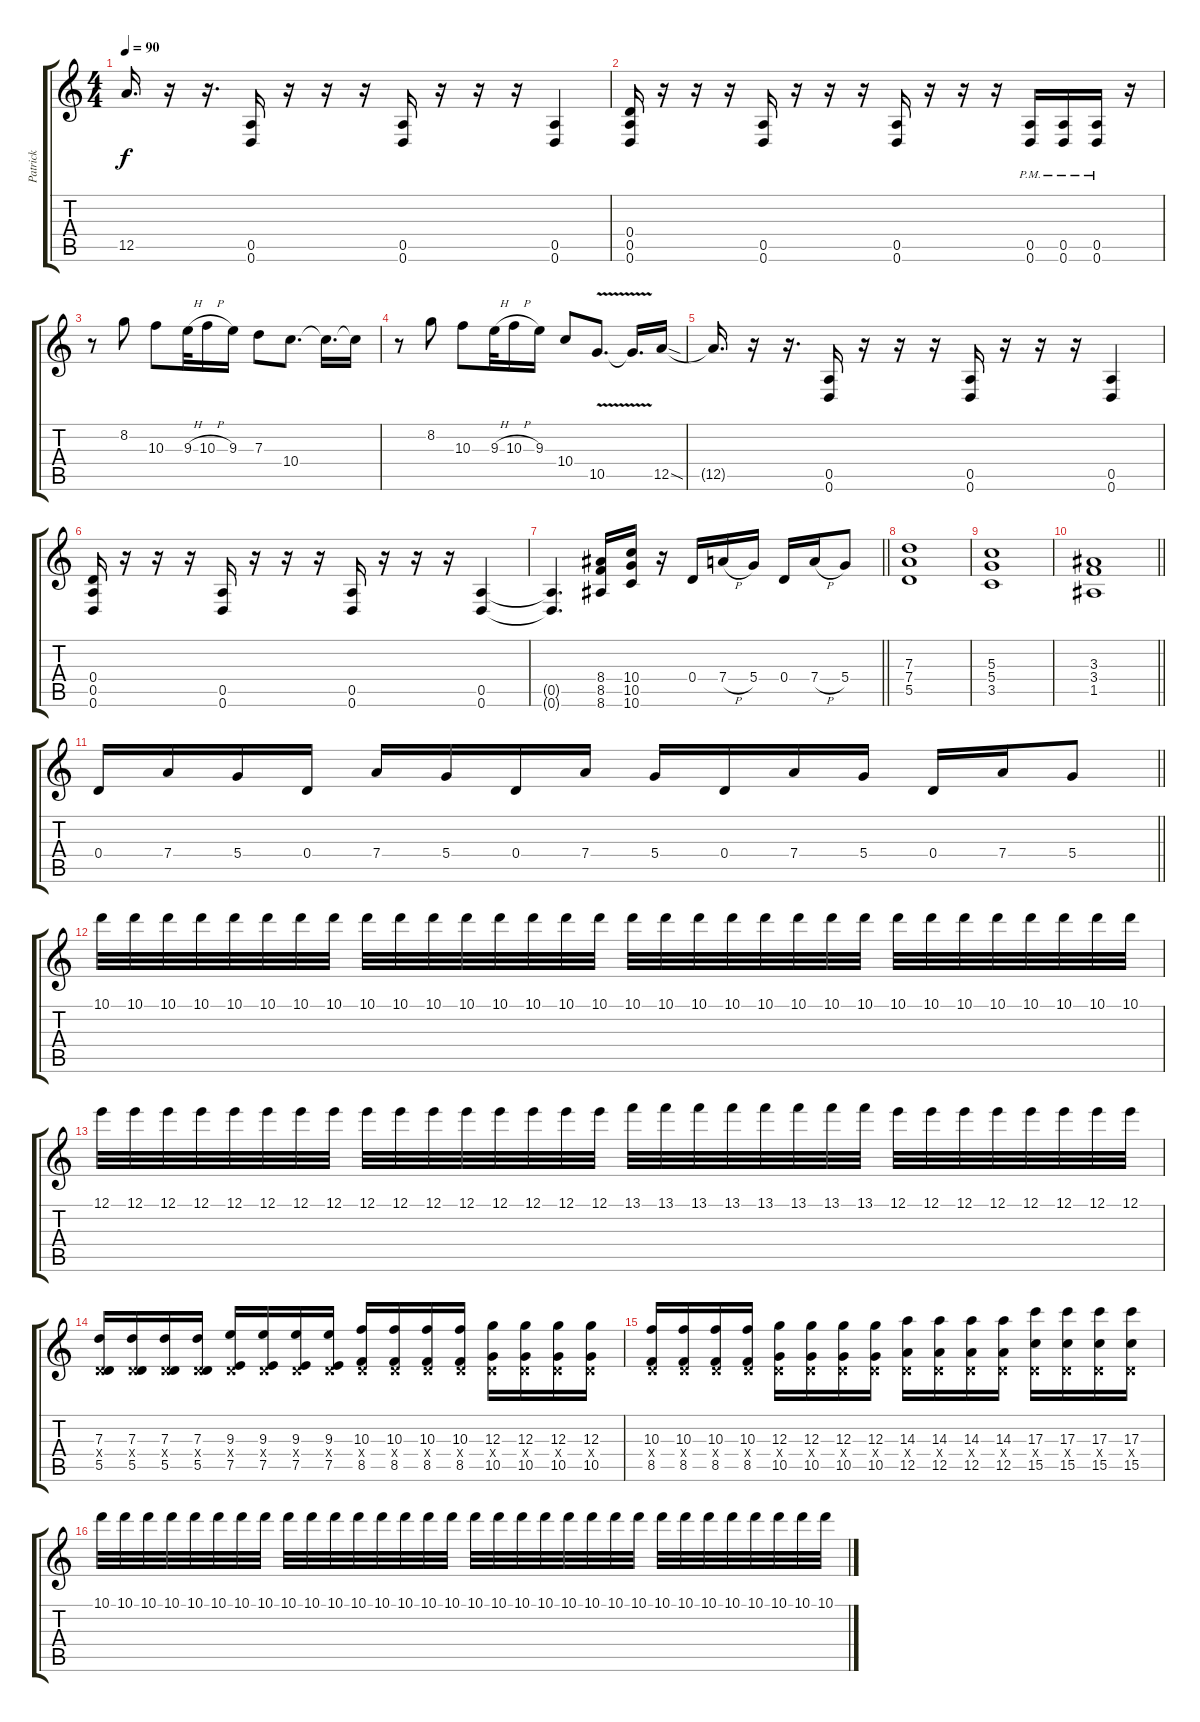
\track ("Patrick" "Patrick") {instrument overdrivenguitar}
\staff {score tabs}
\tuning (E4 B3 G3 D3 A2 D2) {hide}
\ts (4 4)
\tempo 90
\clef g2
\ks c
12.5{t}.16{d dy f} r.16 r.16{d} (0.5 0.6).16 r.16 r.16 r.16 (0.5 0.6).16 r.16 r.16 r.16 (0.5 0.6).4 |
(0.4 0.5 0.6).16 r.16 r.16 r.16 (0.5 0.6).16 r.16 r.16 r.16 (0.5 0.6).16 r.16 r.16 r.16 (0.5{pm} 0.6{pm}).16 (0.5 0.6{pm}).16 (0.5 0.6{pm}).16 r.16 |
r.8 8.2.8 10.3.8 9.3{h}.32 10.3{h}.16 9.3.16 7.3.8 10.4.8{d} 10.4{t}.16{d} 10.4{t}.16 |
r.8 8.2.8 10.3.8 9.3{h}.32 10.3{h}.16 9.3.16 10.4.8 10.5{v}.8{d} 10.5{t}.16{d} 12.5{sod}.16 |
12.5{t}.16{d} r.16 r.16{d} (0.5 0.6).16 r.16 r.16 r.16 (0.5 0.6).16 r.16 r.16 r.16 (0.5 0.6).4 |
(0.4 0.5 0.6).16 r.16 r.16 r.16 (0.5 0.6).16 r.16 r.16 r.16 (0.5 0.6).16 r.16 r.16 r.16 (0.5 0.6).4 |
\barLineRight lightlight
(0.5{t} 0.6{t}).4{d} (8.4 8.5 8.6).16 (10.4 10.5 10.6).16 r.16 0.4.16 7.4{h}.16 5.4.16 0.4.16 7.4{h}.16 5.4.8 |
(7.3 7.4 5.5).1 |
(5.3 5.4 3.5).1 |
\barLineRight lightlight
(3.3 3.4 1.5).1 |
\barLineRight lightlight
0.4.16 7.4.16 5.4.16 0.4.16 7.4.16 5.4.16 0.4.16 7.4.16 5.4.16 0.4.16 7.4.16 5.4.16 0.4.16 7.4.16 5.4.8 |
10.1.32 10.1.32 10.1.32 10.1.32 10.1.32 10.1.32 10.1.32 10.1.32 10.1.32 10.1.32 10.1.32 10.1.32 10.1.32 10.1.32 10.1.32 10.1.32 10.1.32 10.1.32 10.1.32 10.1.32 10.1.32 10.1.32 10.1.32 10.1.32 10.1.32 10.1.32 10.1.32 10.1.32 10.1.32 10.1.32 10.1.32 10.1.32 |
12.1.32 12.1.32 12.1.32 12.1.32 12.1.32 12.1.32 12.1.32 12.1.32 12.1.32 12.1.32 12.1.32 12.1.32 12.1.32 12.1.32 12.1.32 12.1.32 13.1.32 13.1.32 13.1.32 13.1.32 13.1.32 13.1.32 13.1.32 13.1.32 12.1.32 12.1.32 12.1.32 12.1.32 12.1.32 12.1.32 12.1.32 12.1.32 |
(7.3 0.4{x} 5.5).16 (7.3 0.4{x} 5.5).16 (7.3 0.4{x} 5.5).16 (7.3 0.4{x} 5.5).16 (9.3 0.4{x} 7.5).16 (9.3 0.4{x} 7.5).16 (9.3 0.4{x} 7.5).16 (9.3 0.4{x} 7.5).16 (10.3 0.4{x} 8.5).16 (10.3 0.4{x} 8.5).16 (10.3 0.4{x} 8.5).16 (10.3 0.4{x} 8.5).16 (12.3 0.4{x} 10.5).16 (12.3 0.4{x} 10.5).16 (12.3 0.4{x} 10.5).16 (12.3 0.4{x} 10.5).16 |
(10.3 0.4{x} 8.5).16 (10.3 0.4{x} 8.5).16 (10.3 0.4{x} 8.5).16 (10.3 0.4{x} 8.5).16 (12.3 0.4{x} 10.5).16 (12.3 0.4{x} 10.5).16 (12.3 0.4{x} 10.5).16 (12.3 0.4{x} 10.5).16 (14.3 0.4{x} 12.5).16 (14.3 0.4{x} 12.5).16 (14.3 0.4{x} 12.5).16 (14.3 0.4{x} 12.5).16 (17.3 0.4{x} 15.5).16 (17.3 0.4{x} 15.5).16 (17.3 0.4{x} 15.5).16 (17.3 0.4{x} 15.5).16 |
10.1.32 10.1.32 10.1.32 10.1.32 10.1.32 10.1.32 10.1.32 10.1.32 10.1.32 10.1.32 10.1.32 10.1.32 10.1.32 10.1.32 10.1.32 10.1.32 10.1.32 10.1.32 10.1.32 10.1.32 10.1.32 10.1.32 10.1.32 10.1.32 10.1.32 10.1.32 10.1.32 10.1.32 10.1.32 10.1.32 10.1.32 10.1.32
